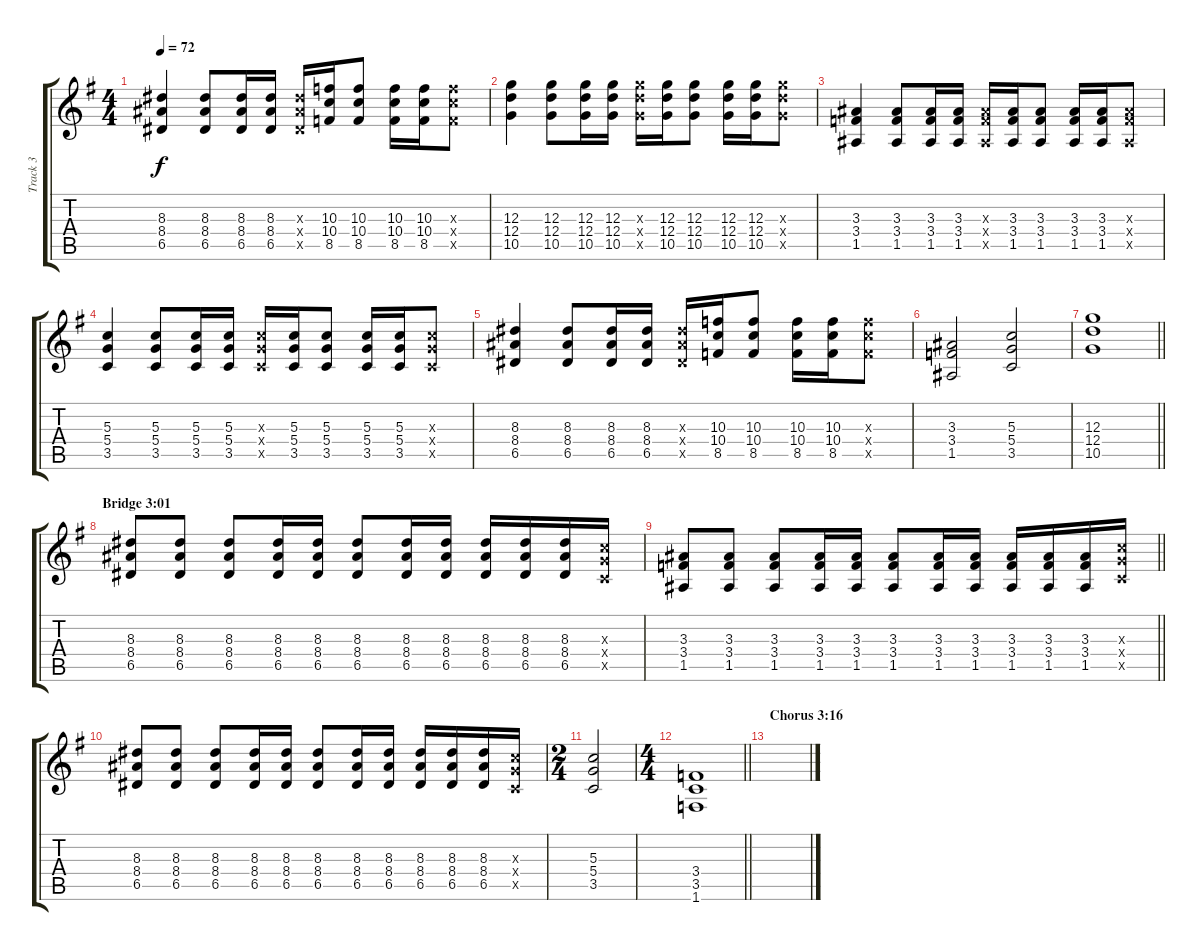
\track ("Track 3" "Track 3") {instrument distortionguitar}
\staff {score tabs}
\tuning (E4 B3 G3 D3 A2 E2) {hide}
\ts (4 4)
\tempo 72
\clef g2
\ks g
(8.3 8.4 6.5).4{dy f} (8.3 8.4 6.5).8 (8.3 8.4 6.5).16 (8.3 8.4 6.5).16 (8.3{x} 8.4{x} 6.5{x}).16 (10.3 10.4 8.5).16 (10.3 10.4 8.5).8 (10.3 10.4 8.5).16 (10.3 10.4 8.5).16 (10.3{x} 10.4{x} 8.5{x}).8 |
(12.3 12.4 10.5).4 (12.3 12.4 10.5).8 (12.3 12.4 10.5).16 (12.3 12.4 10.5).16 (12.3{x} 12.4{x} 10.5{x}).16 (12.3 12.4 10.5).16 (12.3 12.4 10.5).8 (12.3 12.4 10.5).16 (12.3 12.4 10.5).16 (12.3{x} 12.4{x} 10.5{x}).8 |
(3.3 3.4 1.5).4 (3.3 3.4 1.5).8 (3.3 3.4 1.5).16 (3.3 3.4 1.5).16 (3.3{x} 3.4{x} 1.5{x}).16 (3.3 3.4 1.5).16 (3.3 3.4 1.5).8 (3.3 3.4 1.5).16 (3.3 3.4 1.5).16 (3.3{x} 3.4{x} 1.5{x}).8 |
(5.3 5.4 3.5).4 (5.3 5.4 3.5).8 (5.3 5.4 3.5).16 (5.3 5.4 3.5).16 (5.3{x} 5.4{x} 3.5{x}).16 (5.3 5.4 3.5).16 (5.3 5.4 3.5).8 (5.3 5.4 3.5).16 (5.3 5.4 3.5).16 (5.3{x} 5.4{x} 3.5{x}).8 |
(8.3 8.4 6.5).4 (8.3 8.4 6.5).8 (8.3 8.4 6.5).16 (8.3 8.4 6.5).16 (8.3{x} 8.4{x} 6.5{x}).16 (10.3 10.4 8.5).16 (10.3 10.4 8.5).8 (10.3 10.4 8.5).16 (10.3 10.4 8.5).16 (10.3{x} 10.4{x} 8.5{x}).8 |
(3.3 3.4 1.5).2 (5.3 5.4 3.5).2 |
\barLineRight lightlight
(12.3 12.4 10.5).1 |
\section ("" "Bridge 3:01")
(8.3 8.4 6.5).8 (8.3 8.4 6.5).8 (8.3 8.4 6.5).8 (8.3 8.4 6.5).16 (8.3 8.4 6.5).16 (8.3 8.4 6.5).8 (8.3 8.4 6.5).16 (8.3 8.4 6.5).16 (8.3 8.4 6.5).16 (8.3 8.4 6.5).16 (8.3 8.4 6.5).16 (5.3{x} 5.4{x} 3.5{x}).16 |
\barLineRight lightlight
(3.3 3.4 1.5).8 (3.3 3.4 1.5).8 (3.3 3.4 1.5).8 (3.3 3.4 1.5).16 (3.3 3.4 1.5).16 (3.3 3.4 1.5).8 (3.3 3.4 1.5).16 (3.3 3.4 1.5).16 (3.3 3.4 1.5).16 (3.3 3.4 1.5).16 (3.3 3.4 1.5).16 (5.3{x} 5.4{x} 3.5{x}).16 |
(8.3 8.4 6.5).8 (8.3 8.4 6.5).8 (8.3 8.4 6.5).8 (8.3 8.4 6.5).16 (8.3 8.4 6.5).16 (8.3 8.4 6.5).8 (8.3 8.4 6.5).16 (8.3 8.4 6.5).16 (8.3 8.4 6.5).16 (8.3 8.4 6.5).16 (8.3 8.4 6.5).16 (5.3{x} 5.4{x} 3.5{x}).16 |
\ts (2 4)
(5.3 5.4 3.5).2 |
\ts (4 4)
\barLineRight lightlight
(3.4 3.5 1.6).1 |
\section ("" "Chorus 3:16")
